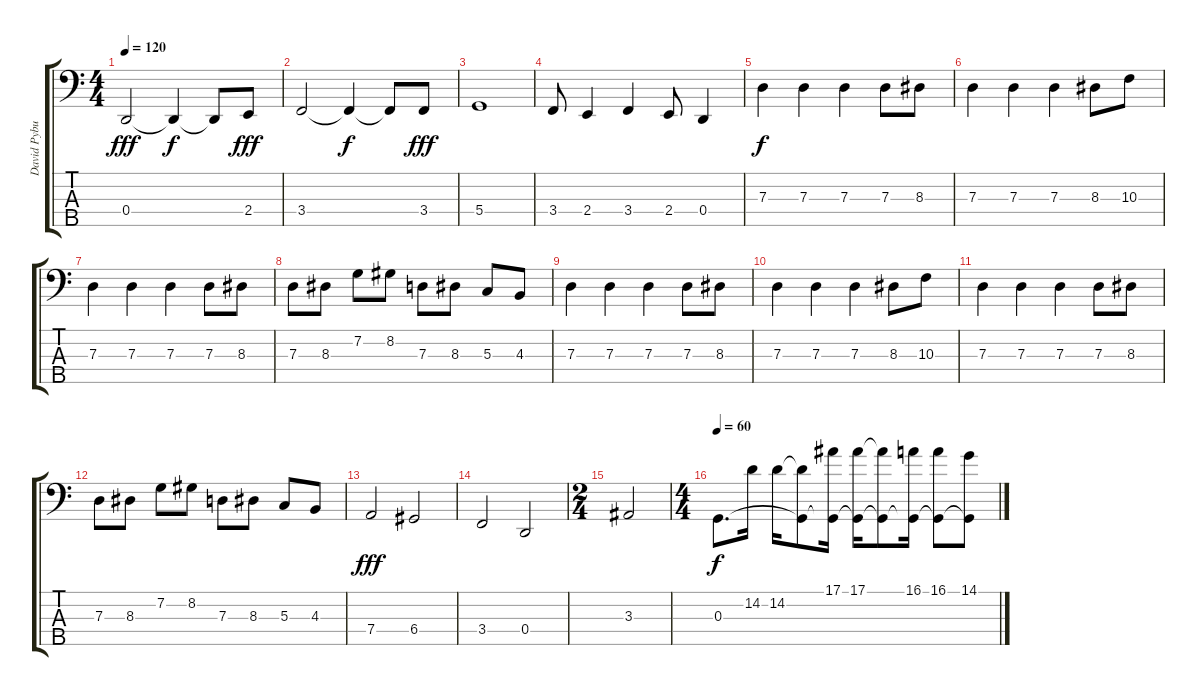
\track ("David Pybus" "David Pybu") {instrument electricbassfinger}
\staff {score tabs}
\tuning (F2 C2 G1 D1 A0) {hide}
\ts (4 4)
\tempo 120
\clef f4
\ks c
0.4.2{dy fff} 0.4{t}.4{dy f} 0.4{t}.8 2.4.8{dy fff} |
3.4.2 3.4{t}.4{dy f} 3.4{t}.8 3.4.8{dy fff} |
5.4.1 |
3.4.8 2.4.4 3.4.4 2.4.8 0.4.4 |
7.3.4{dy f} 7.3.4 7.3.4 7.3.8 8.3.8 |
7.3.4 7.3.4 7.3.4 8.3.8 10.3.8 |
7.3.4 7.3.4 7.3.4 7.3.8 8.3.8 |
7.3.8 8.3.8 7.2.8 8.2.8 7.3.8 8.3.8 5.3.8 4.3.8 |
7.3.4 7.3.4 7.3.4 7.3.8 8.3.8 |
7.3.4 7.3.4 7.3.4 8.3.8 10.3.8 |
7.3.4 7.3.4 7.3.4 7.3.8 8.3.8 |
7.3.8 8.3.8 7.2.8 8.2.8 7.3.8 8.3.8 5.3.8 4.3.8 |
7.4.2{dy fff} 6.4.2 |
3.4.2 0.4.2 |
\ts (2 4)
3.3.2 |
\ts (4 4)
\tempo 60
0.3.8{d dy f balance 4 instrument electricbassfinger} 14.2.16 14.2.16 (14.2{t} 0.3{t}).8 (17.1 0.3{t}).16 (17.1 0.3{t}).16 (17.1{t} 0.3{t}).8 (16.1 0.3{t}).16 (16.1 0.3{t}).8 (14.1 0.3{t}).8
